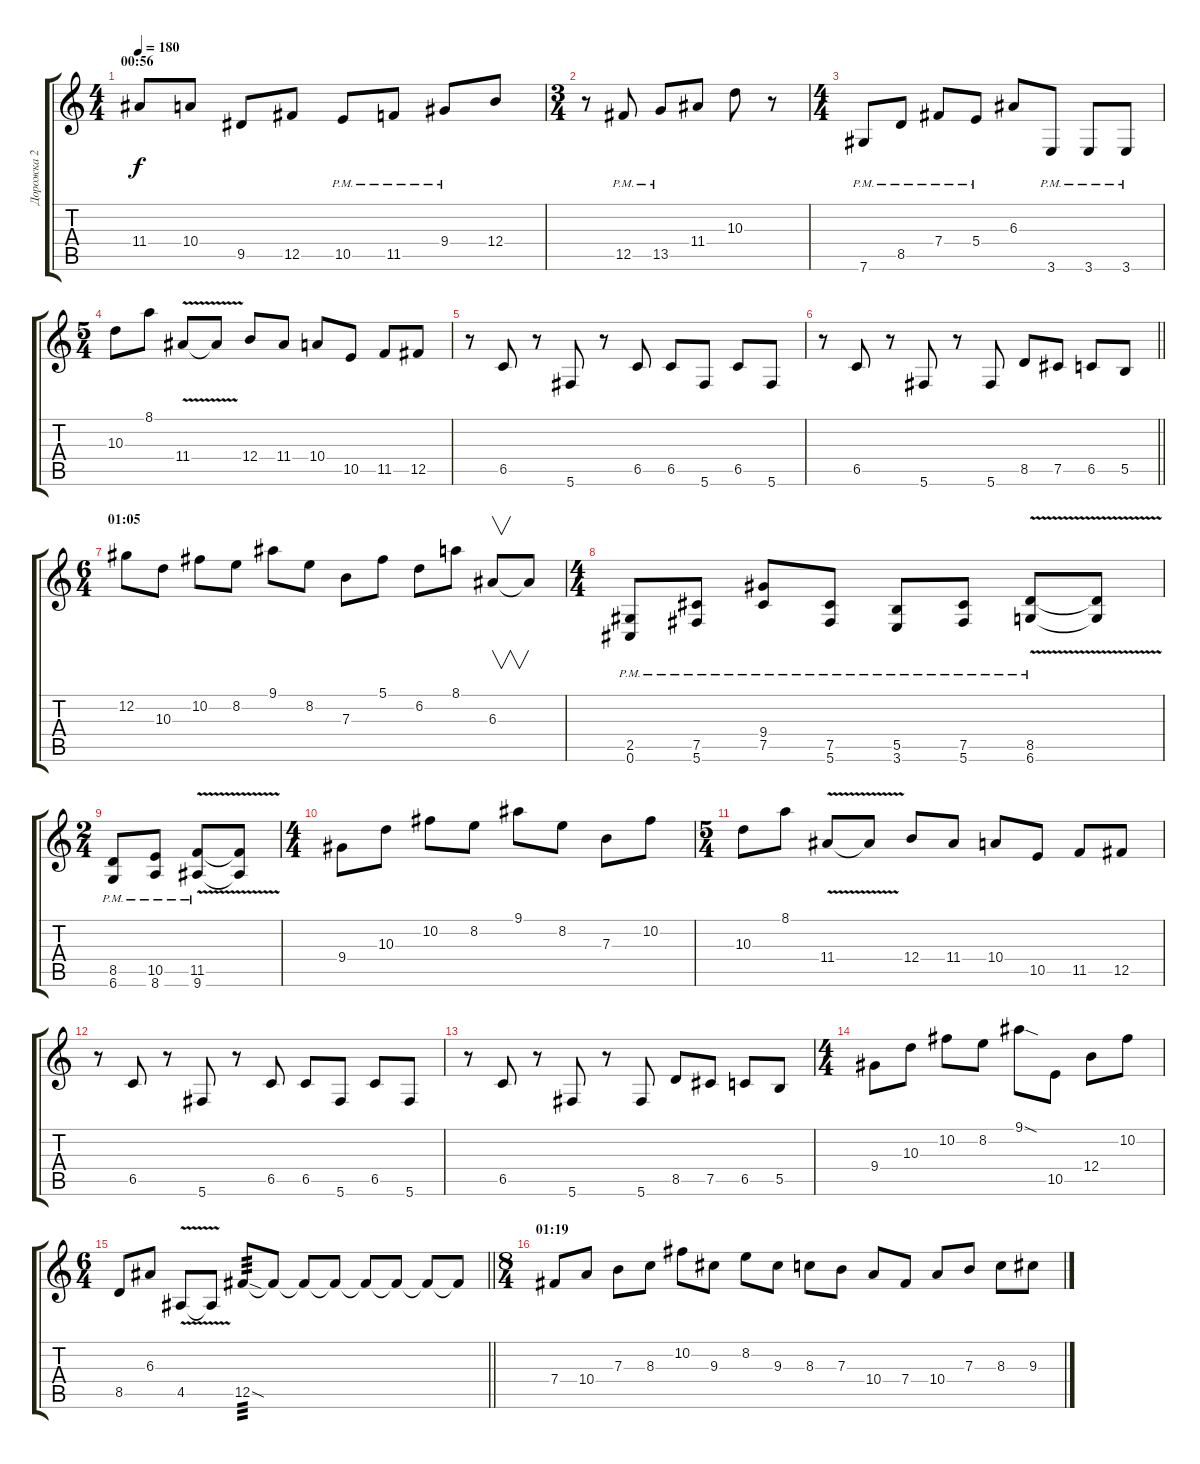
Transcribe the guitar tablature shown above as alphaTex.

\track ("Дорожка 2" "Дорожка 2") {instrument distortionguitar}
\staff {score tabs}
\tuning (Db4 Ab3 E3 B2 Gb2 Db2) {hide}
\ts (4 4)
\section ("" "00:56")
\tempo 180
\clef g2
\ks c
11.4.8{dy f instrument distortionguitar} 10.4.8 9.5.8 12.5.8 10.5{pm}.8 11.5{pm}.8 9.4{pm}.8 12.4.8 |
\ts (3 4)
r.8 12.5{pm}.8 13.5{pm}.8 11.4.8 10.3.8 r.8 |
\ts (4 4)
7.6{pm}.8 8.5{pm}.8 7.4{pm}.8 5.4{pm}.8 6.3.8 3.6{pm}.8{instrument guitarharmonics} 3.6{pm}.8 3.6{pm}.8 |
\ts (5 4)
10.3.8{instrument distortionguitar} 8.1.8 11.4{v}.8 11.4{t}.8 12.4.8 11.4.8 10.4.8 10.5.8 11.5.8 12.5.8 |
r.8 6.5.8 r.8 5.6.8 r.8 6.5.8 6.5.8 5.6.8 6.5.8 5.6.8 |
\barLineRight lightlight
r.8 6.5.8 r.8 5.6.8 r.8 5.6.8 8.5.8 7.5.8 6.5.8 5.5.8 |
\ts (6 4)
\section ("" "01:05")
12.2.8 10.3.8 10.2.8 8.2.8 9.1.8 8.2.8 7.3.8 5.1.8 6.2.8 8.1.8 6.3.8{v} 6.3{t}.8 |
\ts (4 4)
(2.5{pm} 0.6{pm}).8 (7.5{pm} 5.6{pm}).8 (9.4{pm} 7.5{pm}).8 (7.5{pm} 5.6{pm}).8 (5.5{pm} 3.6{pm}).8 (7.5{pm} 5.6{pm}).8 (8.5{v pm} 6.6{v pm}).8 (8.5{t} 6.6{t}).8 |
\ts (2 4)
(8.5{pm} 6.6{pm}).8 (10.5{pm} 8.6{pm}).8 (11.5{v pm} 9.6{v pm}).8 (11.5{t} 9.6{t}).8 |
\ts (4 4)
9.4.8 10.3.8 10.2.8 8.2.8 9.1.8 8.2.8 7.3.8 10.2.8 |
\ts (5 4)
10.3.8 8.1.8 11.4{v}.8 11.4{t}.8 12.4.8 11.4.8 10.4.8 10.5.8 11.5.8 12.5.8 |
r.8 6.5.8 r.8 5.6.8 r.8 6.5.8 6.5.8 5.6.8 6.5.8 5.6.8 |
r.8 6.5.8 r.8 5.6.8 r.8 5.6.8 8.5.8 7.5.8 6.5.8 5.5.8 |
\ts (4 4)
9.4.8 10.3.8 10.2.8 8.2.8 9.1{sod}.8 10.5.8 12.4.8 10.2.8 |
\ts (6 4)
\barLineRight lightlight
8.5.8 6.3.8 4.5{v}.8 4.5{t}.8 12.5{sod}.8{tp 3} 12.5{t}.8 12.5{t}.8 12.5{t}.8 12.5{t}.8 12.5{t}.8 12.5{t}.8 12.5{t}.8 |
\ts (8 4)
\section ("" "01:19")
7.4.8 10.4.8 7.3.8 8.3.8 10.2.8 9.3.8 8.2.8 9.3.8 8.3.8 7.3.8 10.4.8 7.4.8 10.4.8 7.3.8 8.3.8 9.3.8
